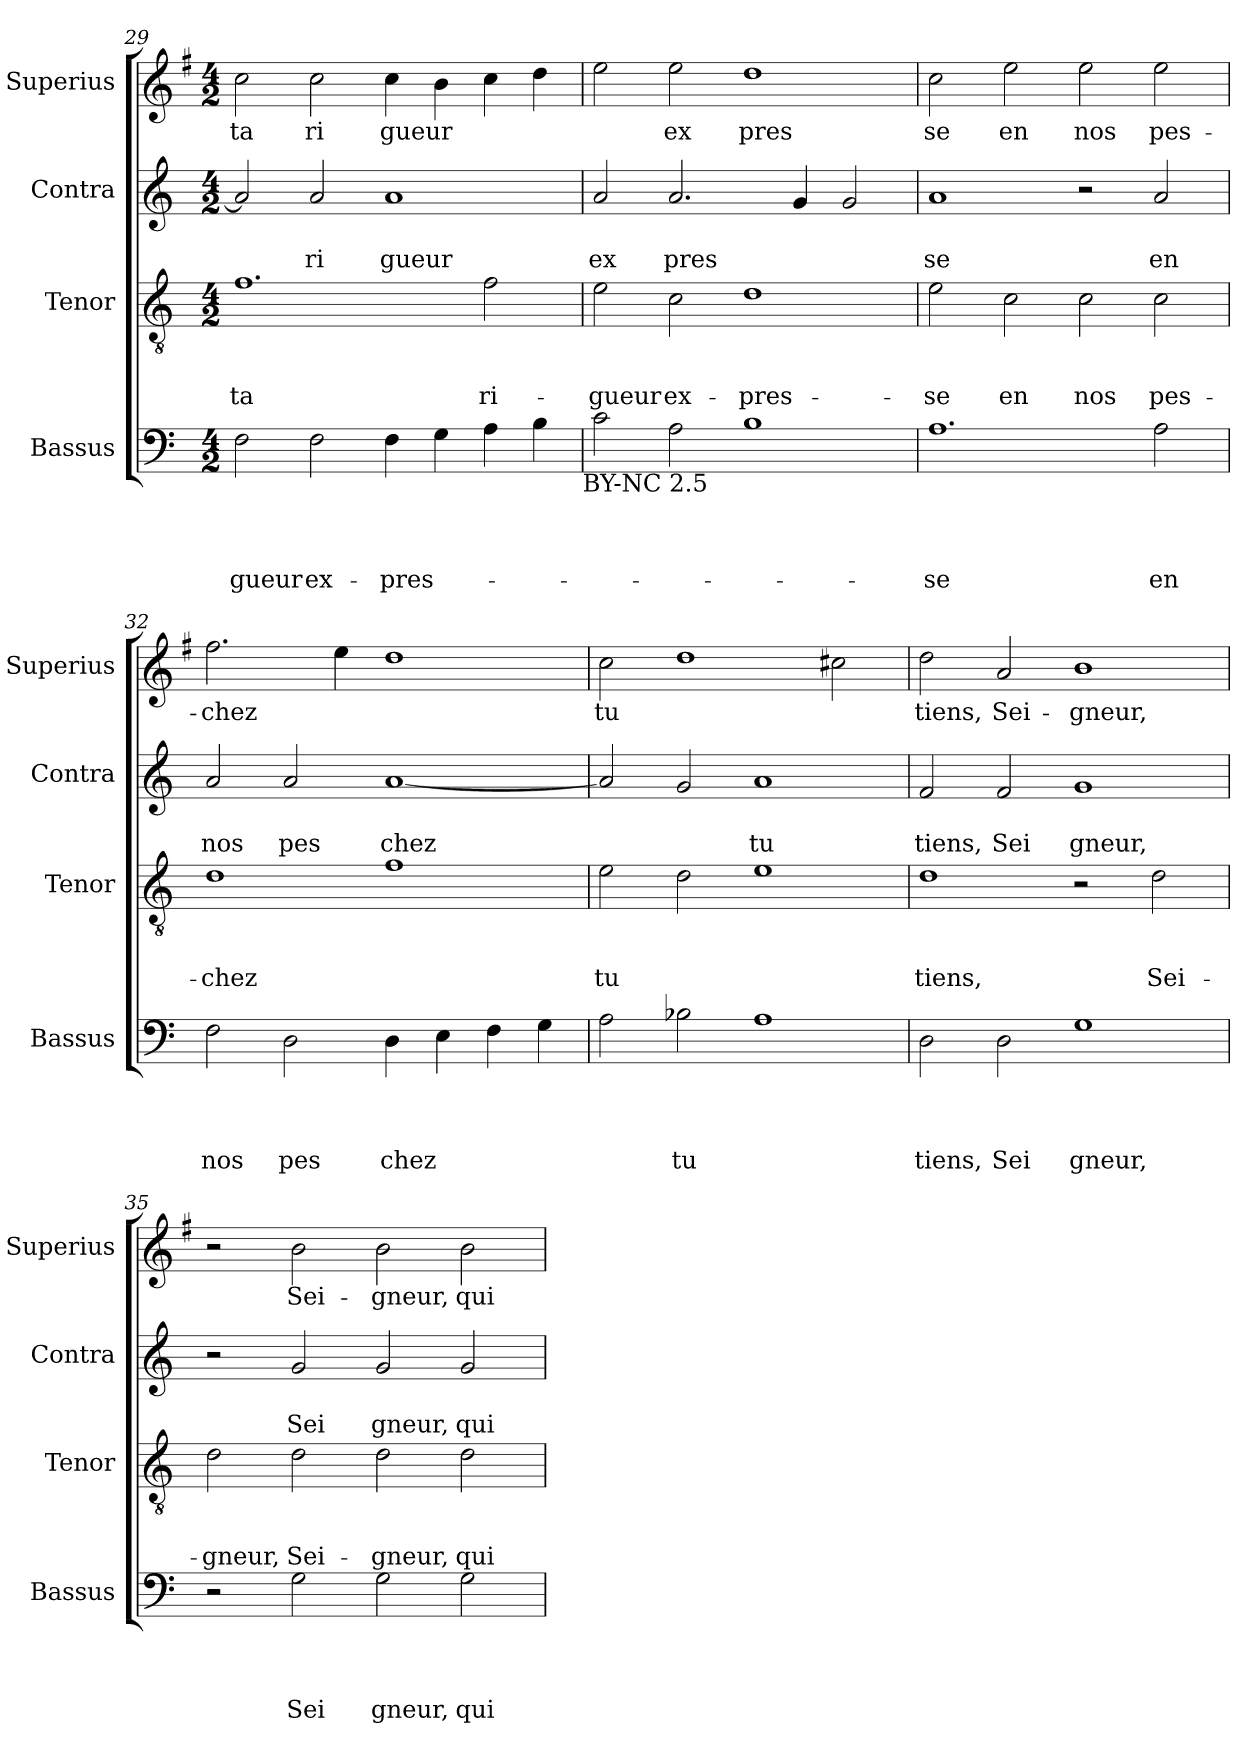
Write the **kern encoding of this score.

**kern	**text	**text	**text	**text	**kern	**text	**text	**text	**kern	**text	**text	**kern	**text
*part4	*part4	*part4	*part4	*part4	*part3	*part3	*part3	*part3	*part2	*part2	*part2	*part1	*part1
*staff4	*staff4	*staff4	*staff4	*staff4	*staff3	*staff3	*staff3	*staff3	*staff2	*staff2	*staff2	*staff1	*staff1
*I"Bassus	*	*	*	*	*I"Tenor	*	*	*	*I"Contra	*	*	*I"Superius	*
*I'Bassus	*	*	*	*	*I'Tenor	*	*	*	*I'Contra	*	*	*I'Superius	*
*clefF4	*	*	*	*	*clefGv2	*	*	*	*clefG2	*	*	*clefG2	*
*	*	*	*	*	*	*	*	*	*	*	*	*ITrd-3c-5	*
*k[]	*	*	*	*	*k[]	*	*	*	*k[]	*	*	*k[]	*
*C:	*	*	*	*	*C:	*	*	*	*C:	*	*	*C:	*
*M4/2	*	*	*	*	*M4/2	*	*	*	*M4/2	*	*	*M4/2	*
=29	=29	=29	=29	=29	=29	=29	=29	=29	=29	=29	=29	=29	=29
!	!	!	!	!LO:LY:b	!	!	!	!LO:LY:b	!	!	!	!	!LO:LY:b
2F\	.	.	.	-gueur	1.f	.	.	ta	2a/]	.	.	2ff\	ta
!	!	!	!	!LO:LY:b	!	!	!	!	!	!	!LO:LY:b	!	!LO:LY:b
2F\	.	.	.	ex-	.	.	.	.	2a/	.	ri	2ff\	ri
!	!	!	!	!LO:LY:b	!	!	!	!	!	!	!LO:LY:b	!	!LO:LY:b
4F\	.	.	.	-pres-	.	.	.	.	1a	.	gueur	4ff\	gueur
4G\	.	.	.	.	.	.	.	.	.	.	.	4ee\	.
!	!	!	!	!	!	!	!	!LO:LY:b	!	!	!	!	!
4A\	.	.	.	.	2f\	.	.	ri-	.	.	.	4ff\	.
4B\	.	.	.	.	.	.	.	.	.	.	.	4gg\	.
!LO:TX:b:t=BY-NC 2.5	!	!	!	!	!	!	!	!	!	!	!	!	!
=30	=30	=30	=30	=30	=30	=30	=30	=30	=30	=30	=30	=30	=30
!	!	!	!	!	!	!	!	!LO:LY:b	!	!	!LO:LY:b	!	!
2c\	.	.	.	.	2e\	.	.	-gueur	2a/	.	ex	2aa\	.
!	!	!	!	!	!	!	!	!LO:LY:b	!	!	!LO:LY:b	!	!LO:LY:b
2A\	.	.	.	.	2c\	.	.	ex-	2.a/	.	pres	2aa\	ex
!	!	!	!	!	!	!	!	!LO:LY:b	!	!	!	!	!LO:LY:b
1B	.	.	.	.	1d	.	.	-pres-	.	.	.	1gg	pres
.	.	.	.	.	.	.	.	.	4g/	.	.	.	.
.	.	.	.	.	.	.	.	.	2g/	.	.	.	.
!!LO:PB:g=z
=31	=31	=31	=31	=31	=31	=31	=31	=31	=31	=31	=31	=31	=31
!	!	!	!	!LO:LY:b	!	!	!	!LO:LY:b	!	!	!LO:LY:b	!	!LO:LY:b
1.A	.	.	.	-se	2e\	.	.	-se	1a	.	se	2ff\	se
!	!	!	!	!	!	!	!	!LO:LY:b	!	!	!	!	!LO:LY:b
.	.	.	.	.	2c\	.	.	en	.	.	.	2aa\	en
!	!	!	!	!	!	!	!	!LO:LY:b	!	!	!	!	!LO:LY:b
.	.	.	.	.	2c\	.	.	nos	2r	.	.	2aa\	nos
!	!	!	!	!LO:LY:b	!	!	!	!LO:LY:b	!	!	!LO:LY:b	!	!LO:LY:b
2A\	.	.	.	en	2c\	.	.	pes-	2a/	.	en	2aa\	pes-
=32	=32	=32	=32	=32	=32	=32	=32	=32	=32	=32	=32	=32	=32
!	!	!	!	!LO:LY:b	!	!	!	!LO:LY:b	!	!	!LO:LY:b	!	!LO:LY:b
2F\	.	.	.	nos	1d	.	.	-chez	2a/	.	nos	2.bb\	-chez
!	!	!	!	!LO:LY:b	!	!	!	!	!	!	!LO:LY:b	!	!
2D\	.	.	.	pes	.	.	.	.	2a/	.	pes	.	.
.	.	.	.	.	.	.	.	.	.	.	.	4aa\	.
!	!	!	!	!LO:LY:b	!	!	!	!	!	!	!LO:LY:b	!	!
4D\	.	.	.	chez	1f	.	.	.	[<1a	.	chez	1gg	.
4E\	.	.	.	.	.	.	.	.	.	.	.	.	.
4F\	.	.	.	.	.	.	.	.	.	.	.	.	.
4G\	.	.	.	.	.	.	.	.	.	.	.	.	.
=33	=33	=33	=33	=33	=33	=33	=33	=33	=33	=33	=33	=33	=33
!	!	!	!	!	!	!	!	!LO:LY:b	!	!	!	!	!LO:LY:b
2A\	.	.	.	.	2e\	.	.	tu	2a/]	.	.	2ff\	tu
!	!	!	!	!LO:LY:b	!	!	!	!	!	!	!	!	!
2B-\	.	.	.	tu	2d\	.	.	.	2g/	.	.	1gg	.
!	!	!	!	!	!	!	!	!	!	!	!LO:LY:b	!	!
1A	.	.	.	.	1e	.	.	.	1a	.	tu	.	.
.	.	.	.	.	.	.	.	.	.	.	.	2ff#X\	.
=34	=34	=34	=34	=34	=34	=34	=34	=34	=34	=34	=34	=34	=34
!	!	!	!	!LO:LY:b	!	!	!	!LO:LY:b	!	!	!LO:LY:b	!	!LO:LY:b
2D\	.	.	.	tiens,	1d	.	.	tiens,	2f/	.	tiens,	2gg\	tiens,
!	!	!	!	!LO:LY:b	!	!	!	!	!	!	!LO:LY:b	!	!LO:LY:b
2D\	.	.	.	Sei	.	.	.	.	2f/	.	Sei	2dd/	Sei-
!	!	!	!	!LO:LY:b	!	!	!	!	!	!	!LO:LY:b	!	!LO:LY:b
1G	.	.	.	gneur,	2r	.	.	.	1g	.	gneur,	1ee	-gneur,
!	!	!	!	!	!	!	!	!LO:LY:b	!	!	!	!	!
.	.	.	.	.	2d\	.	.	Sei-	.	.	.	.	.
=35	=35	=35	=35	=35	=35	=35	=35	=35	=35	=35	=35	=35	=35
!	!	!	!	!	!	!	!	!LO:LY:b	!	!	!	!	!
2r	.	.	.	.	2d\	.	.	-gneur,	2r	.	.	2r	.
!	!	!	!	!LO:LY:b	!	!	!	!LO:LY:b	!	!	!LO:LY:b	!	!LO:LY:b
2G\	.	.	.	Sei	2d\	.	.	Sei-	2g/	.	Sei	2ee\	Sei-
!	!	!	!	!LO:LY:b	!	!	!	!LO:LY:b	!	!	!LO:LY:b	!	!LO:LY:b
2G\	.	.	.	gneur,	2d\	.	.	-gneur,	2g/	.	gneur,	2ee\	-gneur,
!	!	!	!	!LO:LY:b	!	!	!	!LO:LY:b	!	!	!LO:LY:b	!	!LO:LY:b
2G\	.	.	.	qui	2d\	.	.	qui	2g/	.	qui	2ee\	qui
=	=	=	=	=	=	=	=	=	=	=	=	=	=
*-	*-	*-	*-	*-	*-	*-	*-	*-	*-	*-	*-	*-	*-
